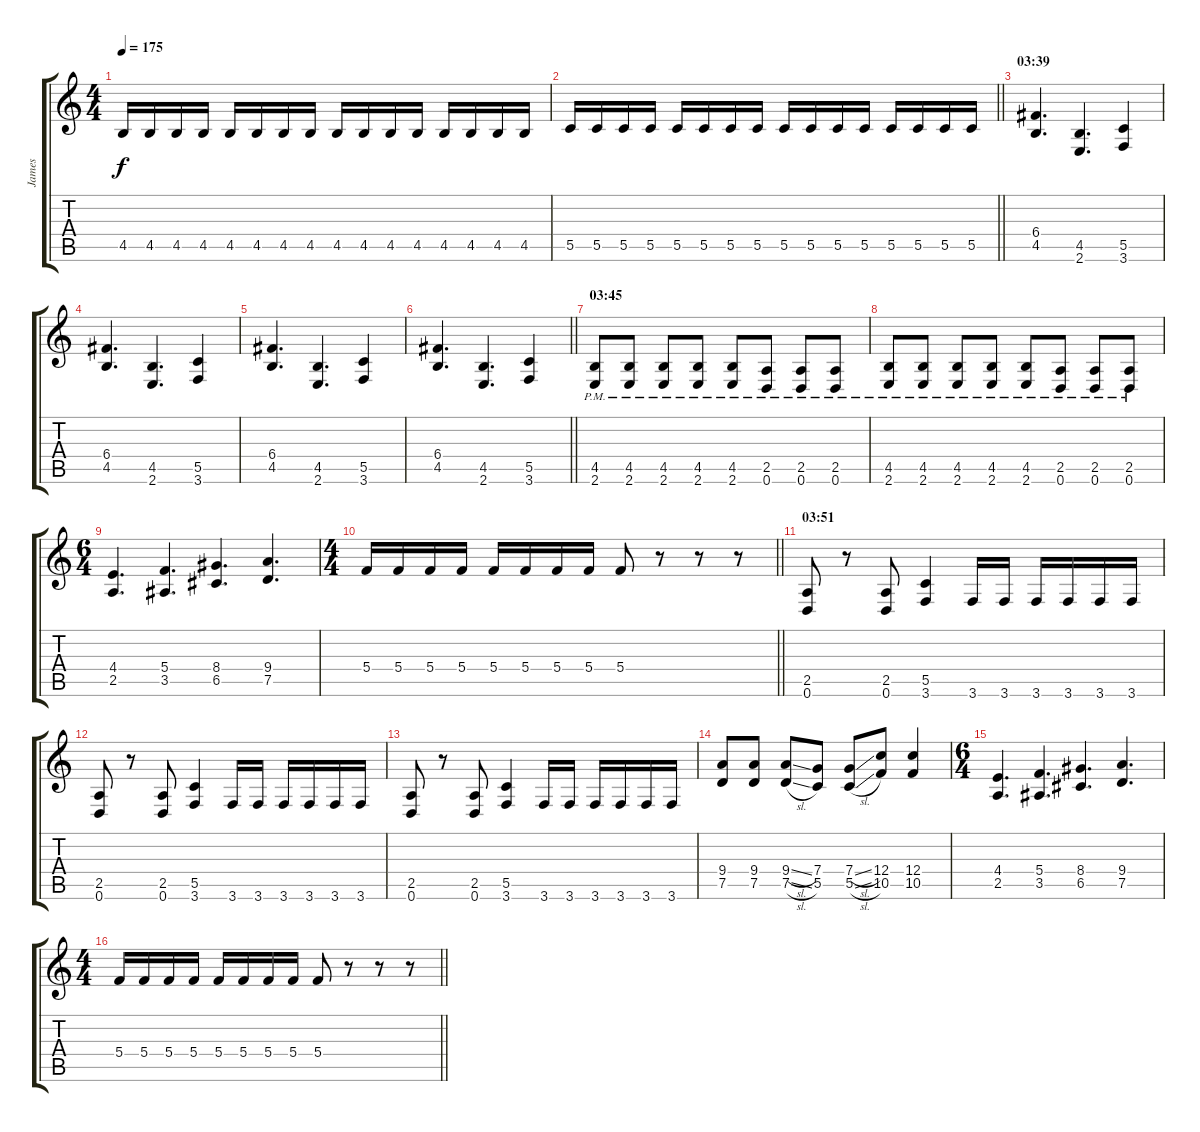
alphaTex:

\track ("James" "James") {instrument distortionguitar}
\staff {score tabs}
\tuning (D4 A3 F3 C3 G2 D2) {hide}
\ts (4 4)
\tempo 175
\clef g2
\ks c
4.5.16{dy f} 4.5.16 4.5.16 4.5.16 4.5.16 4.5.16 4.5.16 4.5.16 4.5.16 4.5.16 4.5.16 4.5.16 4.5.16 4.5.16 4.5.16 4.5.16 |
\barLineRight lightlight
5.5.16 5.5.16 5.5.16 5.5.16 5.5.16 5.5.16 5.5.16 5.5.16 5.5.16 5.5.16 5.5.16 5.5.16 5.5.16 5.5.16 5.5.16 5.5.16 |
\section ("" "03:39")
(6.4 4.5).4{d} (4.5 2.6).4{d} (5.5 3.6).4 |
(6.4 4.5).4{d} (4.5 2.6).4{d} (5.5 3.6).4 |
(6.4 4.5).4{d} (4.5 2.6).4{d} (5.5 3.6).4 |
\barLineRight lightlight
(6.4 4.5).4{d} (4.5 2.6).4{d} (5.5 3.6).4 |
\section ("" "03:45")
(4.5{pm} 2.6{pm}).8 (4.5{pm} 2.6{pm}).8 (4.5{pm} 2.6{pm}).8 (4.5{pm} 2.6{pm}).8 (4.5{pm} 2.6{pm}).8 (2.5{pm} 0.6{pm}).8 (2.5{pm} 0.6{pm}).8 (2.5{pm} 0.6{pm}).8 |
(4.5{pm} 2.6{pm}).8 (4.5{pm} 2.6{pm}).8 (4.5{pm} 2.6{pm}).8 (4.5{pm} 2.6{pm}).8 (4.5{pm} 2.6{pm}).8 (2.5{pm} 0.6{pm}).8 (2.5{pm} 0.6{pm}).8 (2.5{pm} 0.6{pm}).8 |
\ts (6 4)
(4.4 2.5).4{d} (5.4 3.5).4{d} (8.4 6.5).4{d} (9.4 7.5).4{d} |
\ts (4 4)
\barLineRight lightlight
5.4.16 5.4.16 5.4.16 5.4.16 5.4.16 5.4.16 5.4.16 5.4.16 5.4.8 r.8 r.8 r.8 |
\section ("" "03:51")
(2.5 0.6).8 r.8 (2.5 0.6).8 (5.5 3.6).4 3.6.16 3.6.16 3.6.16 3.6.16 3.6.16 3.6.16 |
(2.5 0.6).8 r.8 (2.5 0.6).8 (5.5 3.6).4 3.6.16 3.6.16 3.6.16 3.6.16 3.6.16 3.6.16 |
(2.5 0.6).8 r.8 (2.5 0.6).8 (5.5 3.6).4 3.6.16 3.6.16 3.6.16 3.6.16 3.6.16 3.6.16 |
(9.4 7.5).8 (9.4 7.5).8 (9.4{sl} 7.5{sl}).8 (7.4 5.5).8 (7.4{sl} 5.5{sl}).8 (12.4 10.5).8 (12.4 10.5).4 |
\ts (6 4)
(4.4 2.5).4{d} (5.4 3.5).4{d} (8.4 6.5).4{d} (9.4 7.5).4{d} |
\ts (4 4)
\barLineRight lightlight
5.4.16 5.4.16 5.4.16 5.4.16 5.4.16 5.4.16 5.4.16 5.4.16 5.4.8 r.8 r.8 r.8
